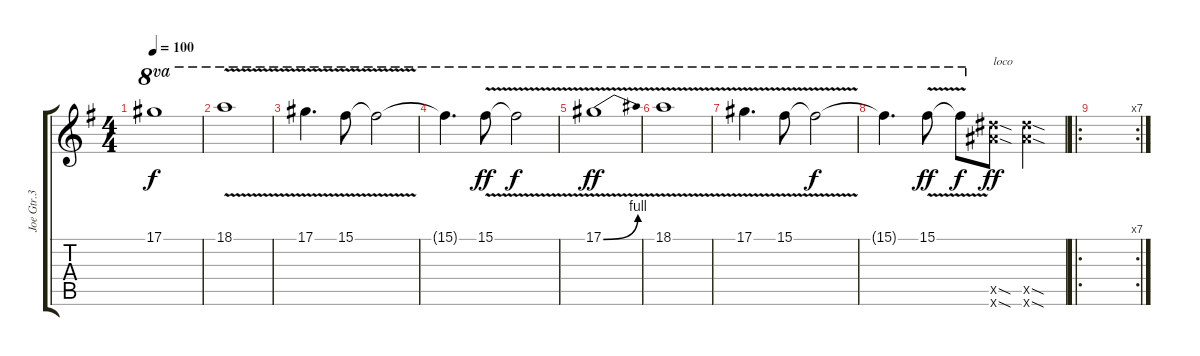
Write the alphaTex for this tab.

\track ("Joe Gtr.3" "Joe Gtr.3") {instrument distortionguitar}
\staff {score tabs}
\tuning (Eb4 Bb3 Gb3 Db3 Ab2 Eb2) {hide}
\ts (4 4)
\tempo 100
\clef g2
\ks g
17.1{t}.1{ot 8va dy f} |
18.1{v}.1{ot 8va} |
17.1{v}.4{d ot 8va} 15.1{v}.8{ot 8va} 15.1{t}.2{ot 8va} |
15.1{t}.4{d ot 8va} 15.1{v}.8{ot 8va dy ff} 15.1{t}.2{ot 8va dy f} |
17.1{be (bend 0 0 60 4) v}.1{ot 8va dy ff} |
18.1{v}.1{ot 8va} |
17.1{v}.4{d ot 8va} 15.1{v}.8{ot 8va} 15.1{t}.2{ot 8va dy f} |
15.1{t}.4{d ot 8va} 15.1{v}.8{ot 8va dy ff} 15.1{t}.8{ot 8va dy f} (19.5{sod x} 19.6{sod x}).8{txt "loco" dy ff} (19.5{sod x} 19.6{sod x}).4 |
\ro
\rc 7
